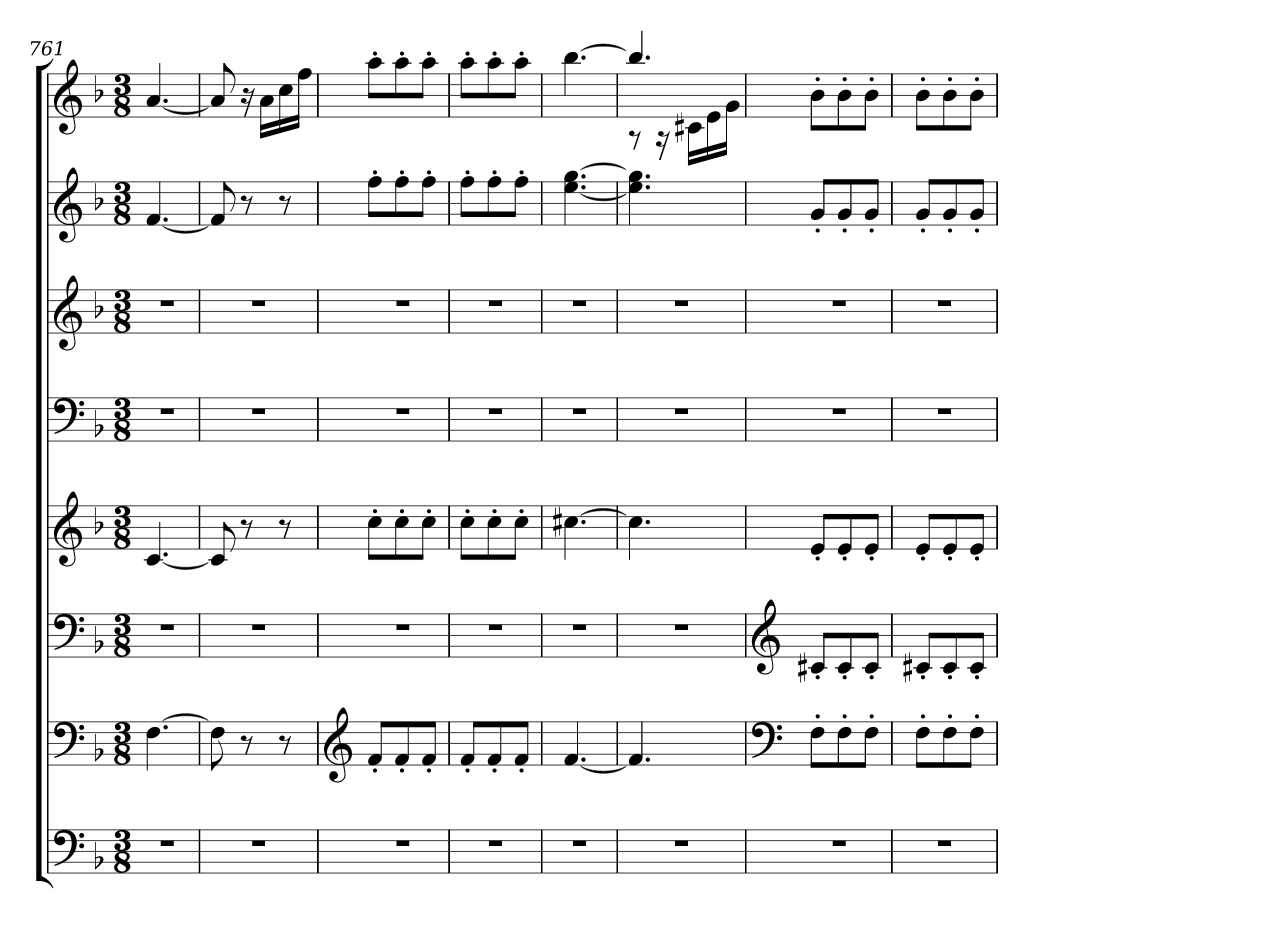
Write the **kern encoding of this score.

**kern	**kern	**kern	**kern	**kern	**kern	**kern	**kern
*part5	*part5	*part4	*part4	*part3	*part3	*part2	*part1
*staff8	*staff7	*staff6	*staff5	*staff4	*staff3	*staff2	*staff1
*clefF4	*clefF4	*clefF4	*clefG2	*clefF4	*clefG2	*clefG2	*clefG2
*k[b-]	*k[b-]	*k[b-]	*k[b-]	*k[b-]	*k[b-]	*k[b-]	*k[b-]
*M3/8	*M3/8	*M3/8	*M3/8	*M3/8	*M3/8	*M3/8	*M3/8
*MM154	*MM154	*MM154	*MM154	*MM154	*MM154	*MM154	*MM154
=761	=761	=761	=761	=761	=761	=761	=761
4.r	[4.F\	4.r	[4.c/	4.r	4.r	[4.f/	[4.a/
=762	=762	=762	=762	=762	=762	=762	=762
4.r	8F\]	4.r	8c/]	4.r	4.r	8f/]	8a/]
.	8r	.	8r	.	.	8r	16r
.	.	.	.	.	.	.	16a\LL
.	8r	.	8r	.	.	8r	16cc\
.	.	.	.	.	.	.	16ff\JJ
=763	=763	=763	=763	=763	=763	=763	=763
*	*clefG2	*	*	*	*	*	*
4.r	8f'/L	4.r	8cc'\L	4.r	4.r	8ff'\L	8aa'\L
.	8f'/	.	8cc'\	.	.	8ff'\	8aa'\
.	8f'/J	.	8cc'\J	.	.	8ff'\J	8aa'\J
!!LO:PB:g=z
=764	=764	=764	=764	=764	=764	=764	=764
4.r	8f'/L	4.r	8cc'\L	4.r	4.r	8ff'\L	8aa'\L
.	8f'/	.	8cc'\	.	.	8ff'\	8aa'\
.	8f'/J	.	8cc'\J	.	.	8ff'\J	8aa'\J
=765	=765	=765	=765	=765	=765	=765	=765
4.r	[4.f/	4.r	[4.cc#X\	4.r	4.r	[4.ee\ [4.gg\	[4.bb-\
=766	=766	=766	=766	=766	=766	=766	=766
*	*	*	*	*	*	*	*^
4.r	4.f/]	4.r	4.cc#\]	4.r	4.r	4.ee\] 4.gg\]	4.bb-/]	8r
.	.	.	.	.	.	.	.	16r
.	.	.	.	.	.	.	.	16c#X\LL
.	.	.	.	.	.	.	.	16e\
.	.	.	.	.	.	.	.	16g\JJ
*	*	*	*	*	*	*	*v	*v
=767	=767	=767	=767	=767	=767	=767	=767
*	*clefF4	*clefG2	*	*	*	*	*
4.r	8F'\L	8c#X'/L	8e'/L	4.r	4.r	8g'/L	8b-'\L
.	8F'\	8c#'/	8e'/	.	.	8g'/	8b-'\
.	8F'\J	8c#'/J	8e'/J	.	.	8g'/J	8b-'\J
=768	=768	=768	=768	=768	=768	=768	=768
4.r	8F'\L	8c#X'/L	8e'/L	4.r	4.r	8g'/L	8b-'\L
.	8F'\	8c#'/	8e'/	.	.	8g'/	8b-'\
.	8F'\J	8c#'/J	8e'/J	.	.	8g'/J	8b-'\J
=	=	=	=	=	=	=	=
*-	*-	*-	*-	*-	*-	*-	*-
